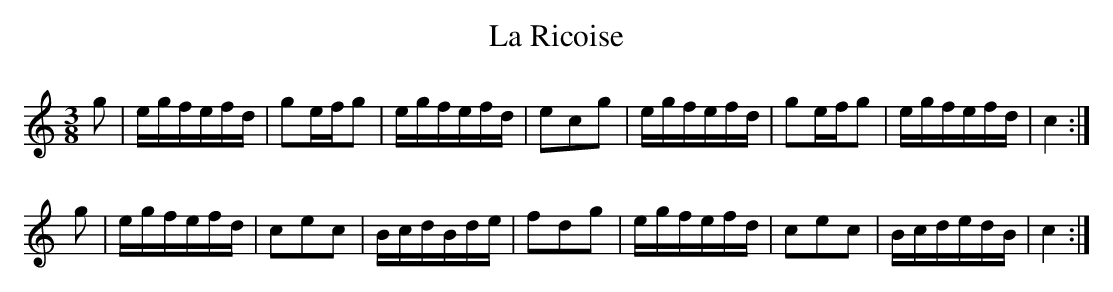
X:1
T:La Ricoise
M:3/8
L:1/16
K:C
g2|egfefd|g2efg2|egfefd|e2c2g2|\
egfefd|g2efg2|egfefd|c4:|
g2|egfefd|c2e2c2|BcdBde|f2d2g2|\
egfefd|c2e2c2|BcdedB|c4:|
